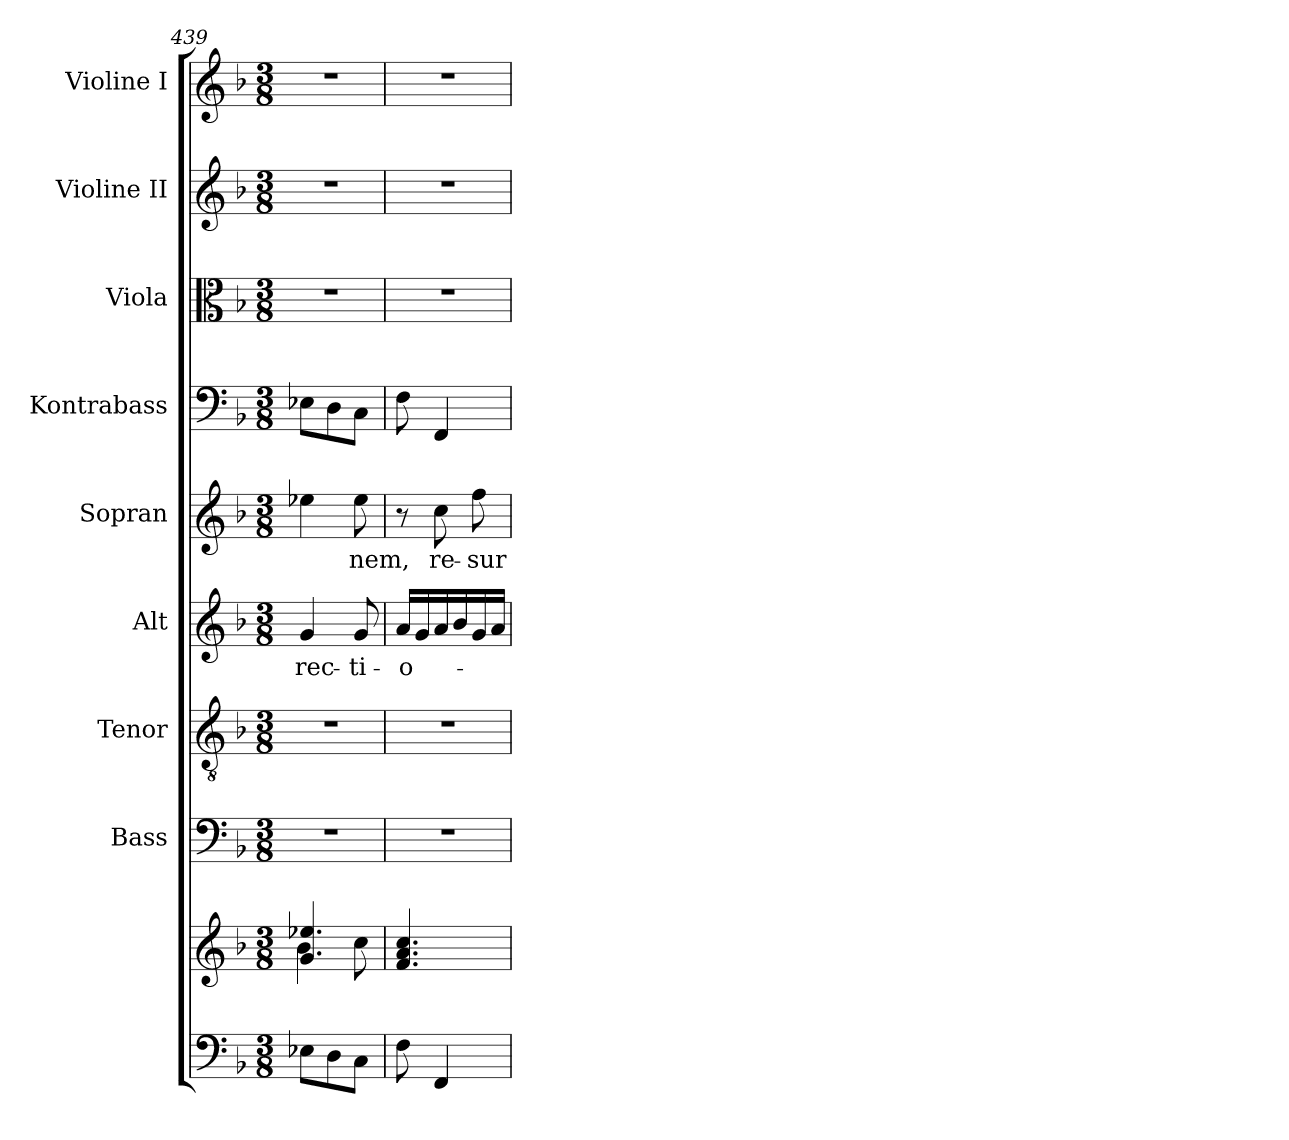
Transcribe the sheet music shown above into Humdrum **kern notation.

**kern	**kern	**kern	**kern	**kern	**text	**kern	**text	**kern	**kern	**kern	**kern
*part9	*part9	*part8	*part7	*part6	*part6	*part5	*part5	*part4	*part3	*part2	*part1
*staff10	*staff9	*staff8	*staff7	*staff6	*staff6	*staff5	*staff5	*staff4	*staff3	*staff2	*staff1
*	*	*I"Bass	*I"Tenor	*I"Alt	*	*I"Sopran	*	*I"Kontrabass	*I"Viola	*I"Violine II	*I"Violine I
*	*	*I'B.	*I'T.	*I'A.	*	*I'S.	*	*I'Kb.	*I'Vla.	*I'Vl. II	*I'Vl. I
*clefF4	*clefG2	*clefF4	*clefGv2	*clefG2	*	*clefG2	*	*clefF4	*clefC3	*clefG2	*clefG2
*	*	*	*	*	*	*	*	*ITrd7c12	*	*	*
*k[b-]	*k[b-]	*k[b-]	*k[b-]	*k[b-]	*	*k[b-]	*	*k[b-]	*k[b-]	*k[b-]	*k[b-]
*F:	*F:	*F:	*F:	*F:	*	*F:	*	*F:	*F:	*F:	*F:
*M3/8	*M3/8	*M3/8	*M3/8	*M3/8	*	*M3/8	*	*M3/8	*M3/8	*M3/8	*M3/8
=439	=439	=439	=439	=439	=439	=439	=439	=439	=439	=439	=439
*	*^	*	*	*	*	*	*	*	*	*	*
!	!	!	!	!	!	!LO:LY:b	!	!	!	!	!	!
8E-X\L	4.g/ 4.ee-X/	4b-\	4.r	4.r	4g/	-rec-	4ee-X\	.	8EE-X\L	4.r	4.r	4.r
8D\	.	.	.	.	.	.	.	.	8DD\	.	.	.
!	!	!	!	!	!	!LO:LY:b	!	!LO:LY:b	!	!	!	!
8C\J	.	8cc\	.	.	8g/	-ti-	8ee-\	-nem,	8CC\J	.	.	.
=440	=440	=440	=440	=440	=440	=440	=440	=440	=440	=440	=440	=440
!	!	!	!	!	!	!LO:LY:b	!	!	!	!	!	!
*	*v	*v	*	*	*	*	*	*	*	*	*	*
8F\	4.f/ 4.a/ 4.cc/	4.r	4.r	16a/LL	-o-	8r	.	8FF\	4.r	4.r	4.r
.	.	.	.	16g/	.	.	.	.	.	.	.
!	!	!	!	!	!	!	!LO:LY:b	!	!	!	!
4FF/	.	.	.	16a/	.	8cc\	re-	4FFF/	.	.	.
.	.	.	.	16b-/	.	.	.	.	.	.	.
!	!	!	!	!	!	!	!LO:LY:b	!	!	!	!
.	.	.	.	16g/	.	8ff\	-sur-	.	.	.	.
.	.	.	.	16a/JJ	.	.	.	.	.	.	.
=	=	=	=	=	=	=	=	=	=	=	=
*-	*-	*-	*-	*-	*-	*-	*-	*-	*-	*-	*-
